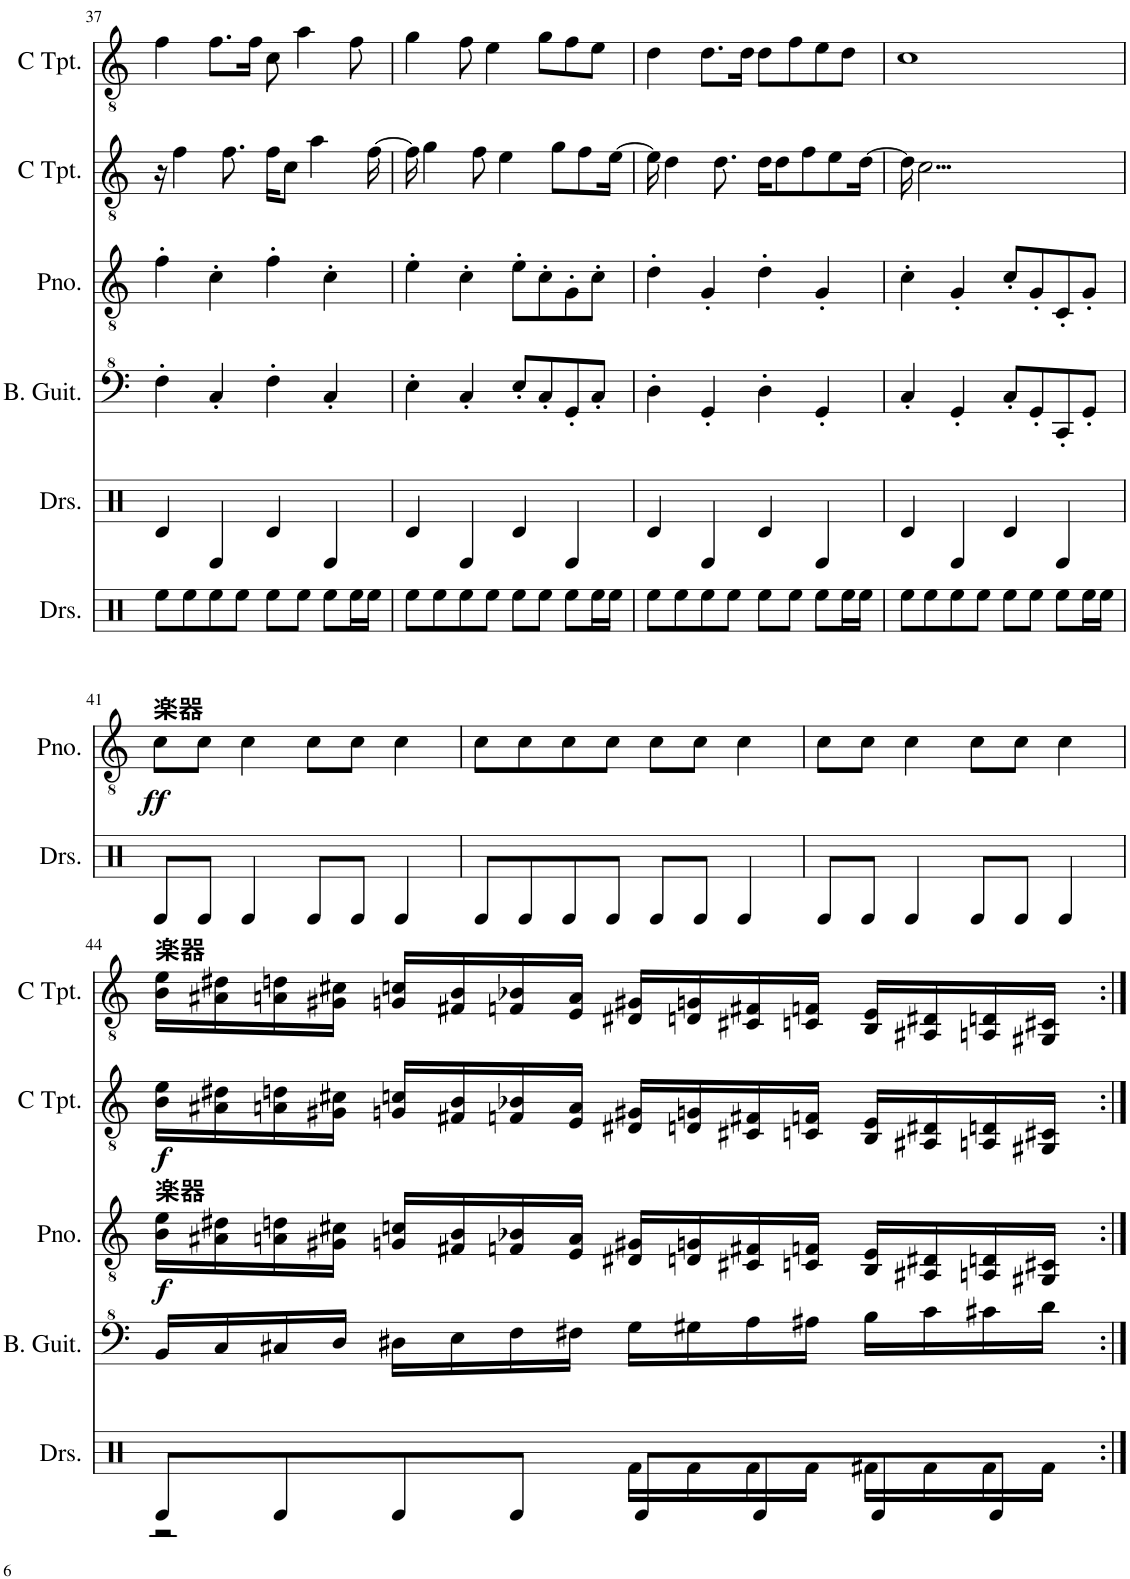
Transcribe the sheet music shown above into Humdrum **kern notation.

**kern	**kern	**kern	**kern	**dynam	**kern	**dynam	**kern
*part6	*part5	*part4	*part3	*part3	*part2	*part2	*part1
*staff6	*staff5	*staff4	*staff3	*staff3	*staff2	*staff2	*staff1
*I"ドラムセット	*I"ドラムセット	*I"ベース	*I"ピアノ	*	*I"C トランペット	*	*I"C トランペット
!!LO:PB:g=z
*clefX	*clefX	*clefF^4	*clefGv2	*	*clefGv2	*	*clefGv2
*	*	*Trd7c12	*	*	*	*	*
*k[]	*k[]	*k[]	*k[]	*	*k[]	*	*k[]
*M4/4	*M4/4	*M4/4	*M4/4	*	*M4/4	*	*M4/4
=37	=37	=37	=37	=37	=37	=37	=37
8ee\L	4c/	4f'\	4f'\	.	16r	.	4f\
.	.	.	.	.	4f\	.	.
8ee\	.	.	.	.	.	.	.
8ee\	4D/	4c'/	4c'\	.	.	.	8.f\L
.	.	.	.	.	8.f\	.	.
8ee\J	.	.	.	.	.	.	.
.	.	.	.	.	.	.	16f\Jk
8ee\L	4c/	4f'\	4f'\	.	16f\KL	.	8c\
.	.	.	.	.	8c\J	.	.
8ee\J	.	.	.	.	.	.	4a\
.	.	.	.	.	4a\	.	.
8ee\L	4D/	4c'/	4c'\	.	.	.	.
16ee\L	.	.	.	.	.	.	8f\
16ee\JJ	.	.	.	.	[16f\	.	.
=38	=38	=38	=38	=38	=38	=38	=38
8ee\L	4c/	4e'\	4e'\	.	16f\]	.	4g\
.	.	.	.	.	4g\	.	.
8ee\	.	.	.	.	.	.	.
8ee\	4D/	4c'/	4c'\	.	.	.	8f\
.	.	.	.	.	8f\	.	.
8ee\J	.	.	.	.	.	.	4e\
.	.	.	.	.	4e\	.	.
8ee\L	4c/	8e'/L	8e'\L	.	.	.	.
8ee\J	.	8c'/	8c'\	.	.	.	8g\L
.	.	.	.	.	8g\L	.	.
8ee\L	4D/	8G'/	8G'\	.	.	.	8f\
.	.	.	.	.	8f\	.	.
16ee\L	.	8c'/J	8c'\J	.	.	.	8e\J
16ee\JJ	.	.	.	.	[16e\Jk	.	.
=39	=39	=39	=39	=39	=39	=39	=39
8ee\L	4c/	4d'\	4d'\	.	16e\]	.	4d\
.	.	.	.	.	4d\	.	.
8ee\	.	.	.	.	.	.	.
8ee\	4D/	4G'/	4G'/	.	.	.	8.d\L
.	.	.	.	.	8.d\	.	.
8ee\J	.	.	.	.	.	.	.
.	.	.	.	.	.	.	16d\Jk
8ee\L	4c/	4d'\	4d'\	.	16d\KL	.	8d\L
.	.	.	.	.	8d\	.	.
8ee\J	.	.	.	.	.	.	8f\
.	.	.	.	.	8f\	.	.
8ee\L	4D/	4G'/	4G'/	.	.	.	8e\
.	.	.	.	.	8e\	.	.
16ee\L	.	.	.	.	.	.	8d\J
16ee\JJ	.	.	.	.	[16d\Jk	.	.
=40	=40	=40	=40	=40	=40	=40	=40
8ee\L	4c/	4c'/	4c'\	.	16d\]	.	1c
.	.	.	.	.	2...c\	.	.
8ee\	.	.	.	.	.	.	.
8ee\	4D/	4G'/	4G'/	.	.	.	.
8ee\J	.	.	.	.	.	.	.
8ee\L	4c/	8c'/L	8c'/L	.	.	.	.
8ee\J	.	8G'/	8G'/	.	.	.	.
8ee\L	4D/	8C'/	8C'/	.	.	.	.
16ee\L	.	8G'/J	8G'/J	.	.	.	.
16ee\JJ	.	.	.	.	.	.	.
!!LO:LB:g=z
=41	=41	=41	=41	=41	=41	=41	=41
!	!	!	!LO:TX:a:B:t=楽器	!	!	!	!
!	!	!	!	!LO:DY:b	!	!	!
1r	8D/L	1r	8c\L	ff	1r	.	1r
.	8D/J	.	8c\J	.	.	.	.
.	4D/	.	4c\	.	.	.	.
.	8D/L	.	8c\L	.	.	.	.
.	8D/J	.	8c\J	.	.	.	.
.	4D/	.	4c\	.	.	.	.
=42	=42	=42	=42	=42	=42	=42	=42
1r	8D/L	1r	8c\L	.	1r	.	1r
.	8D/	.	8c\	.	.	.	.
.	8D/	.	8c\	.	.	.	.
.	8D/J	.	8c\J	.	.	.	.
.	8D/L	.	8c\L	.	.	.	.
.	8D/J	.	8c\J	.	.	.	.
.	4D/	.	4c\	.	.	.	.
=43	=43	=43	=43	=43	=43	=43	=43
1r	8D/L	1r	8c\L	.	1r	.	1r
.	8D/J	.	8c\J	.	.	.	.
.	4D/	.	4c\	.	.	.	.
.	8D/L	.	8c\L	.	.	.	.
.	8D/J	.	8c\J	.	.	.	.
.	4D/	.	4c\	.	.	.	.
!!LO:LB:g=z
=44	=44	=44	=44	=44	=44	=44	=44
*	*^	*	*	*	*	*	*
!	!	!	!	!	!	!	!	!LO:TX:a:B:t=楽器
!	!	!	!	!LO:TX:a:B:t=楽器	!	!	!	!
!	!	!	!	!	!LO:DY:b	!	!LO:DY:b	!
1r	8D/L	2r	16B/LL	16B\ 16e\LL	f	16B\ 16e\LL	f	16B\ 16e\LL
.	.	.	16c/	16A#X\ 16d#X\	.	16A#X\ 16d#X\	.	16A#X\ 16d#X\
.	8D/	.	16c#X/	16An\ 16dn\	.	16An\ 16dn\	.	16An\ 16dn\
.	.	.	16d/JJ	16G#X\ 16c#X\JJ	.	16G#X\ 16c#X\JJ	.	16G#X\ 16c#X\JJ
.	8D/	.	16d#X\LL	16Gn/ 16cn/LL	.	16Gn/ 16cn/LL	.	16Gn/ 16cn/LL
.	.	.	16e\	16F#X/ 16B/	.	16F#X/ 16B/	.	16F#X/ 16B/
.	8D/J	.	16f\	16Fn/ 16B-X/	.	16Fn/ 16B-X/	.	16Fn/ 16B-X/
.	.	.	16f#X\JJ	16E/ 16A/JJ	.	16E/ 16A/JJ	.	16E/ 16A/JJ
.	8D/L	16f\LL	16g\LL	16D#X/ 16G#X/LL	.	16D#X/ 16G#X/LL	.	16D#X/ 16G#X/LL
.	.	16f\	16g#X\	16Dn/ 16Gn/	.	16Dn/ 16Gn/	.	16Dn/ 16Gn/
.	8D/	16f\	16a\	16C#X/ 16F#X/	.	16C#X/ 16F#X/	.	16C#X/ 16F#X/
.	.	16f\JJ	16a#X\JJ	16Cn/ 16Fn/JJ	.	16Cn/ 16Fn/JJ	.	16Cn/ 16Fn/JJ
.	8D/	16f#X\LL	16b\LL	16BB/ 16E/LL	.	16BB/ 16E/LL	.	16BB/ 16E/LL
.	.	16f\	16cc\	16AA#X/ 16D#X/	.	16AA#X/ 16D#X/	.	16AA#X/ 16D#X/
.	8D/J	16f\	16cc#X\	16AAn/ 16Dn/	.	16AAn/ 16Dn/	.	16AAn/ 16Dn/
.	.	16f\JJ	16dd\JJ	16GG#X/ 16C#X/JJ	.	16GG#X/ 16C#X/JJ	.	16GG#X/ 16C#X/JJ
*	*v	*v	*	*	*	*	*	*
=:|!	=:|!	=:|!	=:|!	=:|!	=:|!	=:|!	=:|!
*-	*-	*-	*-	*-	*-	*-	*-
